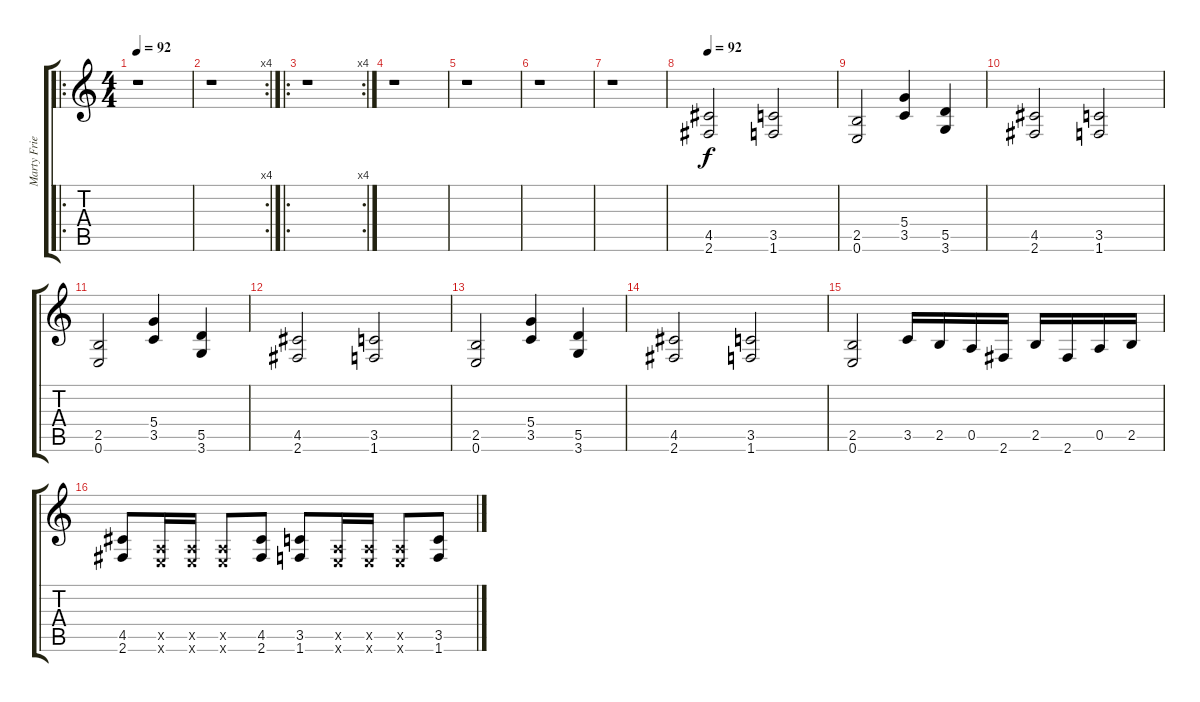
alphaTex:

\track ("Marty Friedman" "Marty Frie") {instrument distortionguitar}
\staff {score tabs}
\tuning (E4 B3 G3 D3 A2 E2) {hide}
\ro
\ts (4 4)
\tempo 92
\clef g2
\ks c
r.1{dy f instrument distortionguitar} |
\rc 4
r.1 |
\ro
\rc 4
r.1 |
r.1 |
r.1 |
r.1 |
r.1 |
\tempo 90
\tempo 92
(4.5 2.6).2 (3.5 1.6).2 |
(2.5 0.6).2 (5.4 3.5).4 (5.5 3.6).4 |
(4.5 2.6).2 (3.5 1.6).2 |
(2.5 0.6).2 (5.4 3.5).4 (5.5 3.6).4 |
(4.5 2.6).2 (3.5 1.6).2 |
(2.5 0.6).2 (5.4 3.5).4 (5.5 3.6).4 |
(4.5 2.6).2 (3.5 1.6).2 |
(2.5 0.6).2 3.5.16 2.5.16 0.5.16 2.6.16 2.5.16 2.6.16 0.5.16 2.5.16 |
(4.5 2.6).8 (0.5{x} 0.6{x}).16 (0.5{x} 0.6{x}).16 (0.5{x} 0.6{x}).8 (4.5 2.6).8 (3.5 1.6).8 (0.5{x} 0.6{x}).16 (0.5{x} 0.6{x}).16 (0.5{x} 0.6{x}).8 (3.5 1.6).8
